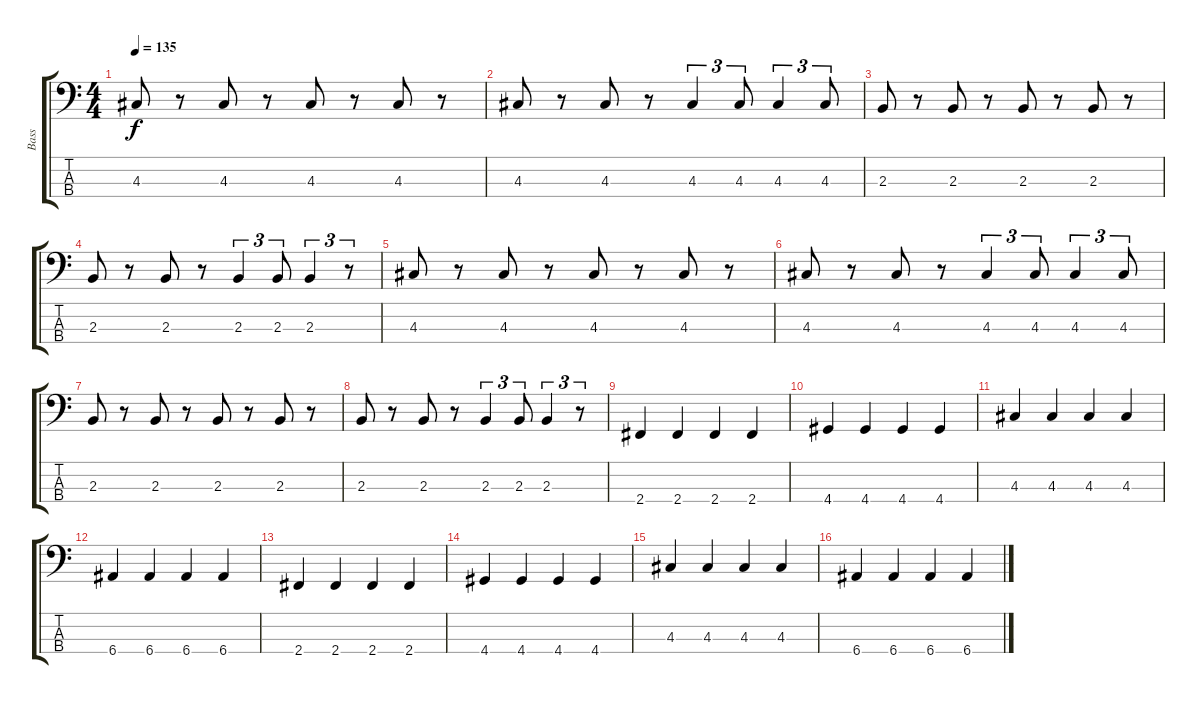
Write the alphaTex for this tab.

\track ("Bass" "Bass") {instrument electricbasspick}
\staff {score tabs}
\tuning (G2 D2 A1 E1) {hide}
\ts (4 4)
\tempo 135
\clef f4
\ks c
4.3.8{dy f} r.8 4.3.8 r.8 4.3.8 r.8 4.3.8 r.8 |
4.3.8 r.8 4.3.8 r.8 4.3.4{tu (3 2)} 4.3.8{tu (3 2)} 4.3.4{tu (3 2)} 4.3.8{tu (3 2)} |
2.3.8 r.8 2.3.8 r.8 2.3.8 r.8 2.3.8 r.8 |
2.3.8 r.8 2.3.8 r.8 2.3.4{tu (3 2)} 2.3.8{tu (3 2)} 2.3.4{tu (3 2)} r.8{tu (3 2)} |
4.3.8 r.8 4.3.8 r.8 4.3.8 r.8 4.3.8 r.8 |
4.3.8 r.8 4.3.8 r.8 4.3.4{tu (3 2)} 4.3.8{tu (3 2)} 4.3.4{tu (3 2)} 4.3.8{tu (3 2)} |
2.3.8 r.8 2.3.8 r.8 2.3.8 r.8 2.3.8 r.8 |
2.3.8 r.8 2.3.8 r.8 2.3.4{tu (3 2)} 2.3.8{tu (3 2)} 2.3.4{tu (3 2)} r.8{tu (3 2)} |
2.4.4 2.4.4 2.4.4 2.4.4 |
4.4.4 4.4.4 4.4.4 4.4.4 |
4.3.4 4.3.4 4.3.4 4.3.4 |
6.4.4 6.4.4 6.4.4 6.4.4 |
2.4.4 2.4.4 2.4.4 2.4.4 |
4.4.4 4.4.4 4.4.4 4.4.4 |
4.3.4 4.3.4 4.3.4 4.3.4 |
6.4.4 6.4.4 6.4.4 6.4.4
